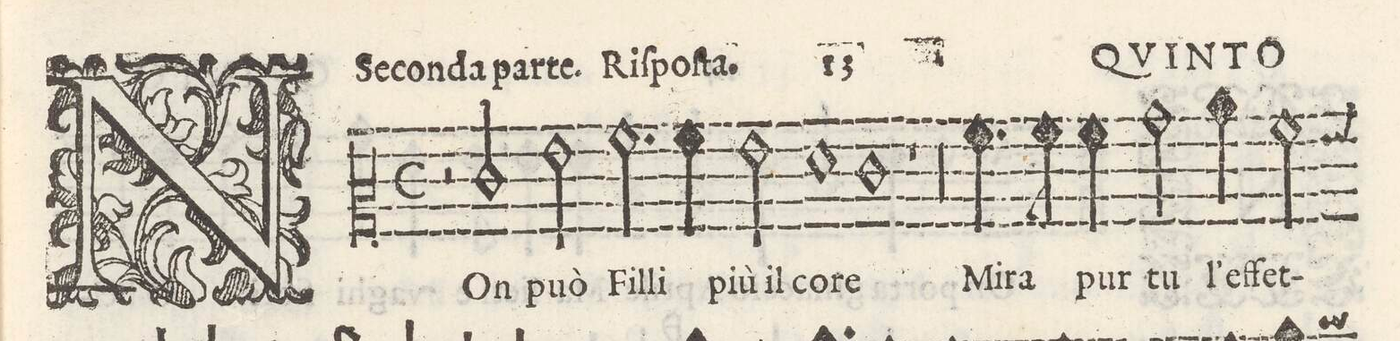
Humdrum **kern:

**kern	**text
*I"Quinto	*
*clefC2	*
*k[]	*
*M2/1	*
2r	.
2e/	NOn
2g\	puo
2.a\	Fil-
=2-	=2-
4a\	-li
2g\	piu il
1f	co-
=3-	=3-
1e	-re
1r	.
=4-	=4-
00r	.
=5-	=5-
=6-	=6-
4.a\	Mi-
8a\	-ra
4a\	pur
2b\	tu
4cc\	l'ef-
2a\	-fet-
=7-	=7-
*-	*-
